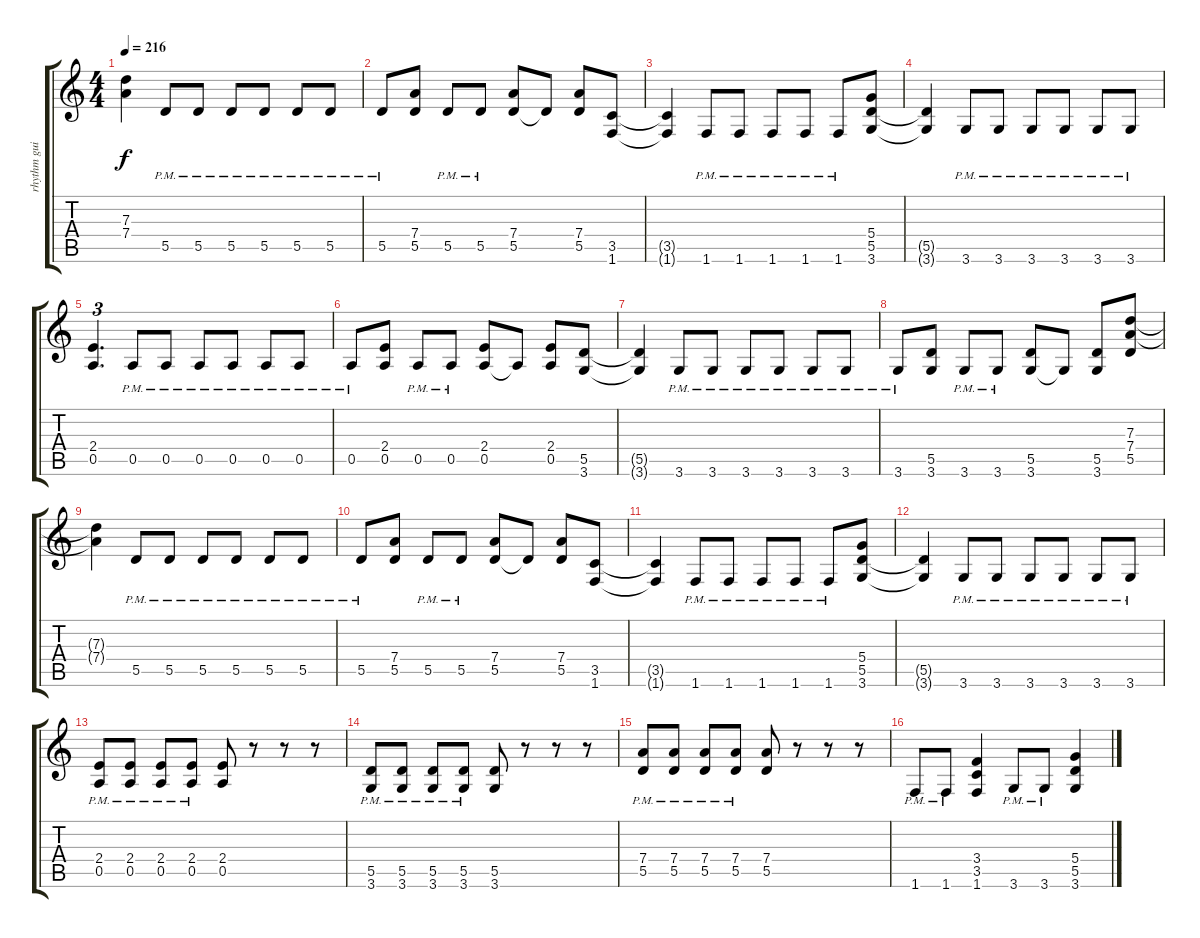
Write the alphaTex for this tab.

\track ("rhythm guitar R" "rhythm gui") {instrument distortionguitar}
\staff {score tabs}
\tuning (E4 B3 G3 D3 A2 E2) {hide}
\ts (4 4)
\tempo 216
\clef g2
\ks c
(7.3{t} 7.4{t}).4{dy f} 5.5{pm}.8 5.5{pm}.8 5.5{pm}.8 5.5{pm}.8 5.5{pm}.8 5.5{pm}.8 |
5.5{pm}.8 (7.4 5.5).8 5.5{pm}.8 5.5{pm}.8 (7.4 5.5).8 5.5{t}.8 (7.4 5.5).8 (3.5 1.6).8 |
(3.5{t} 1.6{t}).4 1.6{pm}.8 1.6{pm}.8 1.6{pm}.8 1.6{pm}.8 1.6{pm}.8 (5.4 5.5 3.6).8 |
(5.5{t} 3.6{t}).4 3.6{pm}.8 3.6{pm}.8 3.6{pm}.8 3.6{pm}.8 3.6{pm}.8 3.6{pm}.8 |
(2.4 0.5).4{d tu (3 2)} 0.5{pm}.8 0.5{pm}.8 0.5{pm}.8 0.5{pm}.8 0.5{pm}.8 0.5{pm}.8 |
0.5{pm}.8 (2.4 0.5).8 0.5{pm}.8 0.5{pm}.8 (2.4 0.5).8 0.5{t}.8 (2.4 0.5).8 (5.5 3.6).8 |
(5.5{t} 3.6{t}).4 3.6{pm}.8 3.6{pm}.8 3.6{pm}.8 3.6{pm}.8 3.6{pm}.8 3.6{pm}.8 |
3.6{pm}.8 (5.5 3.6).8 3.6{pm}.8 3.6{pm}.8 (5.5 3.6).8 3.6{t}.8 (5.5 3.6).8 (7.3 7.4 5.5).8 |
(7.3{t} 7.4{t}).4 5.5{pm}.8 5.5{pm}.8 5.5{pm}.8 5.5{pm}.8 5.5{pm}.8 5.5{pm}.8 |
5.5{pm}.8 (7.4 5.5).8 5.5{pm}.8 5.5{pm}.8 (7.4 5.5).8 5.5{t}.8 (7.4 5.5).8 (3.5 1.6).8 |
(3.5{t} 1.6{t}).4 1.6{pm}.8 1.6{pm}.8 1.6{pm}.8 1.6{pm}.8 1.6{pm}.8 (5.4 5.5 3.6).8 |
(5.5{t} 3.6{t}).4 3.6{pm}.8 3.6{pm}.8 3.6{pm}.8 3.6{pm}.8 3.6{pm}.8 3.6{pm}.8 |
(2.4{pm} 0.5{pm}).8 (2.4{pm} 0.5{pm}).8 (2.4{pm} 0.5{pm}).8 (2.4{pm} 0.5{pm}).8 (2.4 0.5).8 r.8 r.8 r.8 |
(5.5{pm} 3.6{pm}).8 (5.5{pm} 3.6{pm}).8 (5.5{pm} 3.6{pm}).8 (5.5{pm} 3.6{pm}).8 (5.5 3.6).8 r.8 r.8 r.8 |
(7.4{pm} 5.5{pm}).8 (7.4{pm} 5.5{pm}).8 (7.4{pm} 5.5{pm}).8 (7.4{pm} 5.5{pm}).8 (7.4 5.5).8 r.8 r.8 r.8 |
1.6{pm}.8 1.6{pm}.8 (3.4 3.5 1.6).4 3.6{pm}.8 3.6{pm}.8 (5.4 5.5 3.6).4
